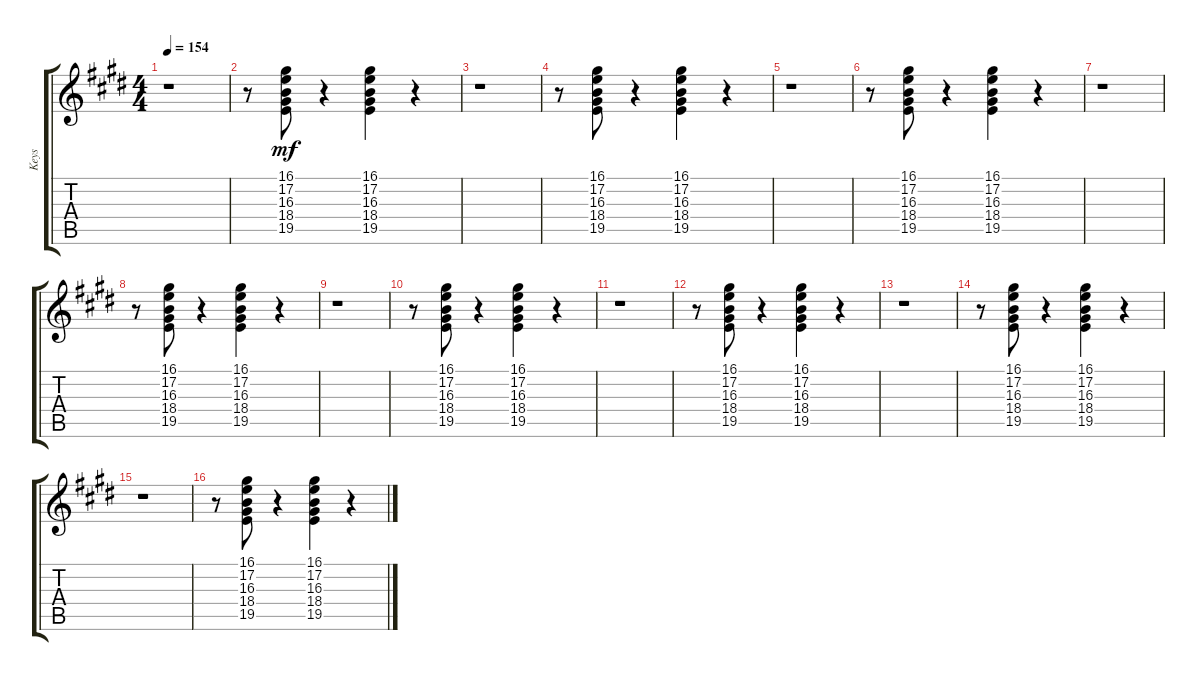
\track ("Keys" "Keys") {instrument stringensemble1}
\staff {score tabs}
\tuning (E4 B3 G3 D3 A2 E2) {hide}
\ts (4 4)
\tempo 154
\clef g2
\ks e
r.1{dy mf} |
r.8 (16.1 17.2 16.3 18.4 19.5).8 r.4 (16.1 17.2 16.3 18.4 19.5).4 r.4 |
r.1 |
r.8 (16.1 17.2 16.3 18.4 19.5).8 r.4 (16.1 17.2 16.3 18.4 19.5).4 r.4 |
r.1 |
r.8 (16.1 17.2 16.3 18.4 19.5).8 r.4 (16.1 17.2 16.3 18.4 19.5).4 r.4 |
r.1 |
r.8 (16.1 17.2 16.3 18.4 19.5).8 r.4 (16.1 17.2 16.3 18.4 19.5).4 r.4 |
r.1 |
r.8 (16.1 17.2 16.3 18.4 19.5).8 r.4 (16.1 17.2 16.3 18.4 19.5).4 r.4 |
r.1 |
r.8 (16.1 17.2 16.3 18.4 19.5).8 r.4 (16.1 17.2 16.3 18.4 19.5).4 r.4 |
r.1 |
r.8 (16.1 17.2 16.3 18.4 19.5).8 r.4 (16.1 17.2 16.3 18.4 19.5).4 r.4 |
r.1 |
r.8 (16.1 17.2 16.3 18.4 19.5).8 r.4 (16.1 17.2 16.3 18.4 19.5).4 r.4
